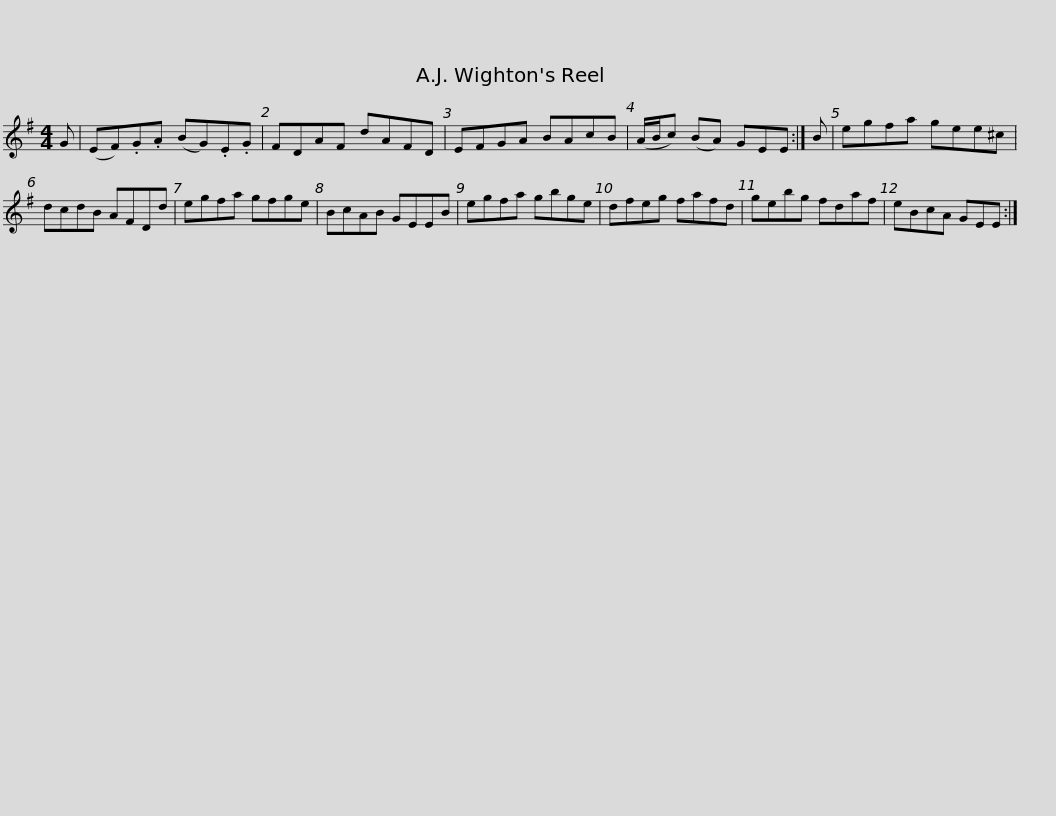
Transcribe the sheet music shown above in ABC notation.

X:1
L:1/8
M:4/4
I:linebreak $
K:Emin
V:1 treble
V:1
 G | (EF).G.A (BG).E.G | FDAF dAFD | EFGA BAcB | (A/B/c) (BA) GEE :| %5
 B | egfa gee^c |$ dcdB AFDd | egfa gfge | BcAB GEEB | %10
 egfa gbge | dfeg fafd |$ gebg fdaf | eBcA GEE :| %14
